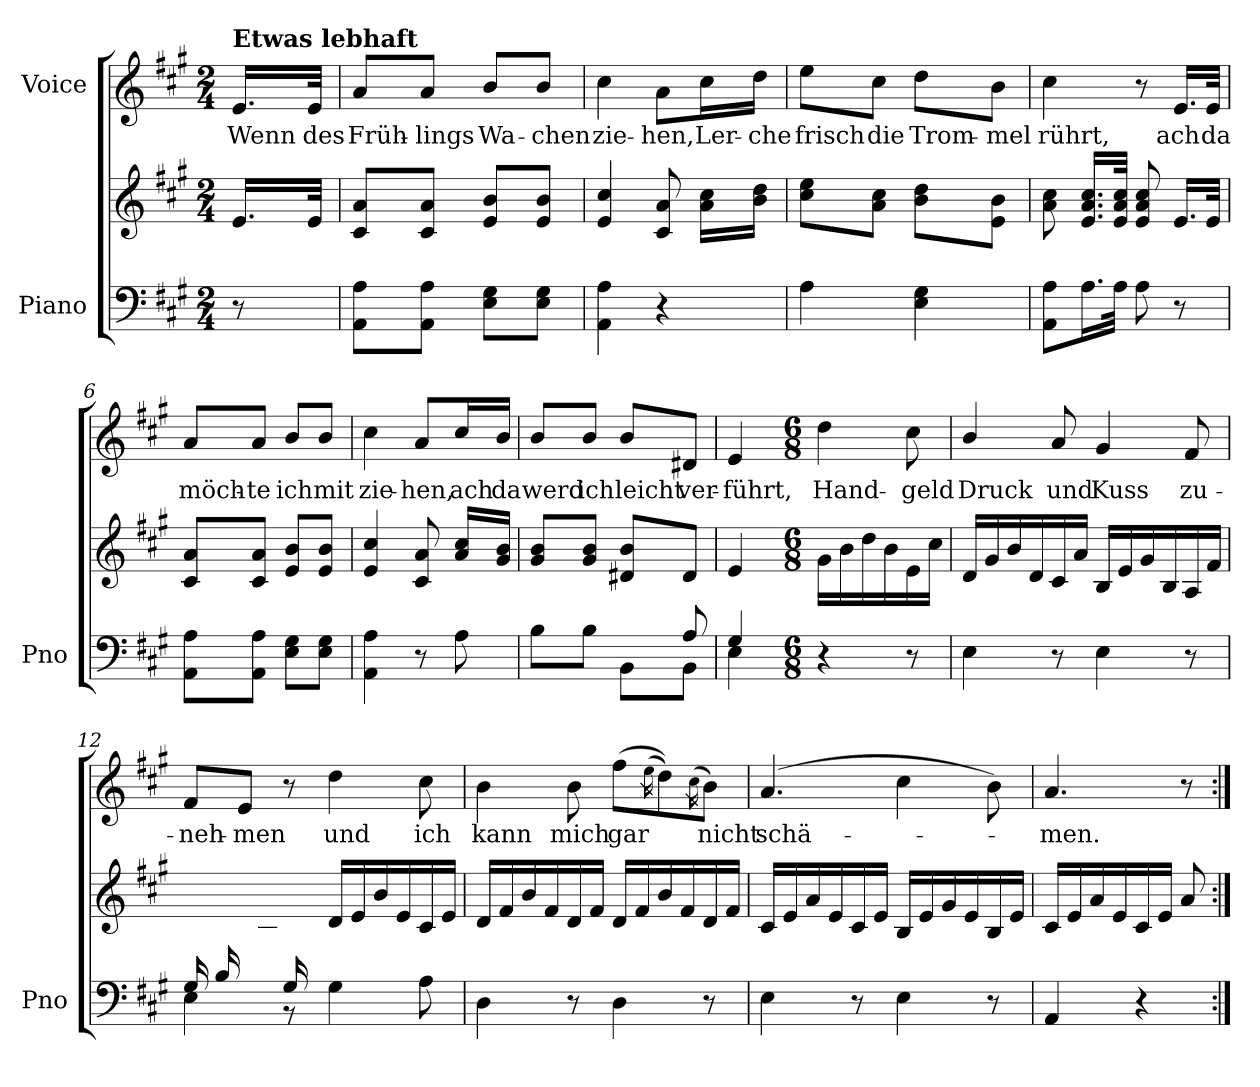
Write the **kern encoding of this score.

**kern	**kern	**kern	**text
*part2	*part2	*part1	*part1
*staff3	*staff2	*staff1	*staff1
*I"Piano	*	*I"Voice	*
*I'Pno	*	*	*
*clefF4	*clefG2	*clefG2	*
*k[f#c#g#]	*k[f#c#g#]	*k[f#c#g#]	*
*M2/4	*M2/4	*M2/4	*
=1	=1	=1	=1
!	!	!LO:TX:a:B:t=Etwas lebhaft	!
!	!	!	!LO:LY:b
8r	16.e/LL	16.e/LL	Wenn
!	!	!	!LO:LY:b
.	32e/JJk	32e/JJk	des
=2	=2	=2	=2
!	!	!	!LO:LY:b
8AA\ 8A\L	8c#/ 8a/L	8a/L	Früh-
!	!	!	!LO:LY:b
8AA\ 8A\J	8c#/ 8a/J	8a/J	-lings
!	!	!	!LO:LY:b
8E\ 8G#\L	8e/ 8b/L	8b/L	Wa-
!	!	!	!LO:LY:b
8E\ 8G#\J	8e/ 8b/J	8b/J	-chen
=3	=3	=3	=3
!	!	!	!LO:LY:b
4AA\ 4A\	4e/ 4cc#/	4cc#\	zie-
!	!	!	!LO:LY:b
4r	8c#/ 8a/	8a\L	-hen,
!	!	!	!LO:LY:b
.	16a\ 16cc#\LL	16cc#\L	Ler-
!	!	!	!LO:LY:b
.	16b\ 16dd\JJ	16dd\JJ	-che
=4	=4	=4	=4
!	!	!	!LO:LY:b
4A\	8cc#\ 8ee\L	8ee\L	frisch
!	!	!	!LO:LY:b
.	8a\ 8cc#\J	8cc#\J	die
!	!	!	!LO:LY:b
4E\ 4G#\	8b\ 8dd\L	8dd\L	Trom-
!	!	!	!LO:LY:b
.	8e\ 8b\J	8b\J	-mel
=5	=5	=5	=5
!	!	!	!LO:LY:b
8AA\ 8A\L	8a\ 8cc#\	4cc#\	rührt,
16.A\L	16.e/ 16.a/ 16.cc#/LL	.	.
32A\JJk	32e/ 32a/ 32cc#/JJk	.	.
8A\	8e/ 8a/ 8cc#/	8r	.
!	!	!	!LO:LY:b
8r	16.e/LL	16.e/LL	ach
!	!	!	!LO:LY:b
.	32e/JJk	32e/JJk	da
!!LO:LB:g=z
=6	=6	=6	=6
!	!	!	!LO:LY:b
8AA\ 8A\L	8c#/ 8a/L	8a/L	möch-
!	!	!	!LO:LY:b
8AA\ 8A\J	8c#/ 8a/J	8a/J	-te
!	!	!	!LO:LY:b
8E\ 8G#\L	8e/ 8b/L	8b/L	ich
!	!	!	!LO:LY:b
8E\ 8G#\J	8e/ 8b/J	8b/J	mit
=7	=7	=7	=7
!	!	!	!LO:LY:b
4AA\ 4A\	4e/ 4cc#/	4cc#\	zie-
!	!	!	!LO:LY:b
8r	8c#/ 8a/	8a/L	-hen,
!	!	!	!LO:LY:b
8A\	16a/ 16cc#/LL	16cc#/L	ach
!	!	!	!LO:LY:b
.	16g#/ 16b/JJ	16b/JJ	da
=8	=8	=8	=8
*^	*	*	*
!	!	!	!	!LO:LY:b
8B\L	4ryy	8g#/ 8b/L	8b/L	werd
!	!	!	!	!LO:LY:b
8B\J	.	8g#/ 8b/J	8b/J	ich
!	!	!	!	!LO:LY:b
8BB\L	8ryy	8d#X/ 8b/L	8b/L	leicht
!	!	!	!	!LO:LY:b
8BB\J	8A/	8d#/J	8d#X/J	ver-
=9	=9	=9	=9	=9
!	!	!	!	!LO:LY:b
4E\	4G#/	4e/	4e/	-führt,
*v	*v	*	*	*
=10-	=10-	=10-	=10-
*M6/8	*M6/8	*M6/8	*
*^	*	*	*
!	!	!	!	!LO:LY:b
*v	*v	*	*	*
4r	16g#\LL	4dd\	Hand-
.	16b\	.	.
.	16dd\	.	.
.	16b\	.	.
!	!	!	!LO:LY:b
8r	16e\	8cc#\	-geld
.	16cc#\JJ	.	.
!!LO:LB:g=z
=11	=11	=11	=11
!	!	!	!LO:LY:b
4E\	16d/LL	4b/	Druck
.	16g#/	.	.
.	16b/	.	.
.	16d/	.	.
!	!	!	!LO:LY:b
8r	16c#/	8a/	und
.	16a/JJ	.	.
!	!	!	!LO:LY:b
4E\	16B/LL	4g#/	Kuss
.	16e/	.	.
.	16g#/	.	.
.	16B/	.	.
!	!	!	!LO:LY:b
8r	16A/	8f#/	zu-
.	16f#/JJ	.	.
!!LO:PB:g=z
=12	=12	=12	=12
*^	*	*	*
!	!	!	!	!LO:LY:b
16G#/LL	4E\	8ryy	8f#/L	-neh-
16B/	.	.	.	.
!	!	!	!	!LO:LY:b
8ryy	.	16e/	8e/J	-men
.	.	16B/JJ	.	.
16G#/LL	8r	16ryy	8r	.
4..ryy	.	16e\JJ	.	.
!	!	!	!	!LO:LY:b
.	4G#\	16d/LL	4dd\	und
.	.	16e/	.	.
.	.	16b/	.	.
.	.	16e/	.	.
!	!	!	!	!LO:LY:b
.	8A\	16c#/	8cc#\	ich
.	.	16e/JJ	.	.
*v	*v	*	*	*
=13	=13	=13	=13
!	!	!	!LO:LY:b
4D\	16d/LL	4b\	kann
.	16f#/	.	.
.	16b/	.	.
.	16f#/	.	.
!	!	!	!LO:LY:b
8r	16d/	8b\	mich
.	16f#/JJ	.	.
!	!	!	!LO:LY:b
4D\	16d/LL	(8ff#\L	gar
.	16f#/	.	.
.	.	(16qee\	.
.	16b/	8dd\))	.
.	16f#/	.	.
.	.	(16qcc#\	.
!	!	!	!LO:LY:b
8r	16d/	8b\J)	nicht
.	16f#/JJ	.	.
!!LO:LB:g=z
=14	=14	=14	=14
!	!	!	!LO:LY:b
4E\	16c#/LL	(4.a/	schä-
.	16e/	.	.
.	16a/	.	.
.	16e/	.	.
8r	16c#/	.	.
.	16e/JJ	.	.
4E\	16B/LL	4cc#\	.
.	16e/	.	.
.	16g#/	.	.
.	16e/	.	.
8r	16B/	8b\)	.
.	16e/JJ	.	.
=15	=15	=15	=15
!	!	!	!LO:LY:b
4AA/	16c#/LL	4.a/	-men.
.	16e/	.	.
.	16a/	.	.
.	16e/	.	.
4r	16c#/	.	.
.	16e/JJ	.	.
.	8a/	8r	.
=:|!	=:|!	=:|!	=:|!
*-	*-	*-	*-
